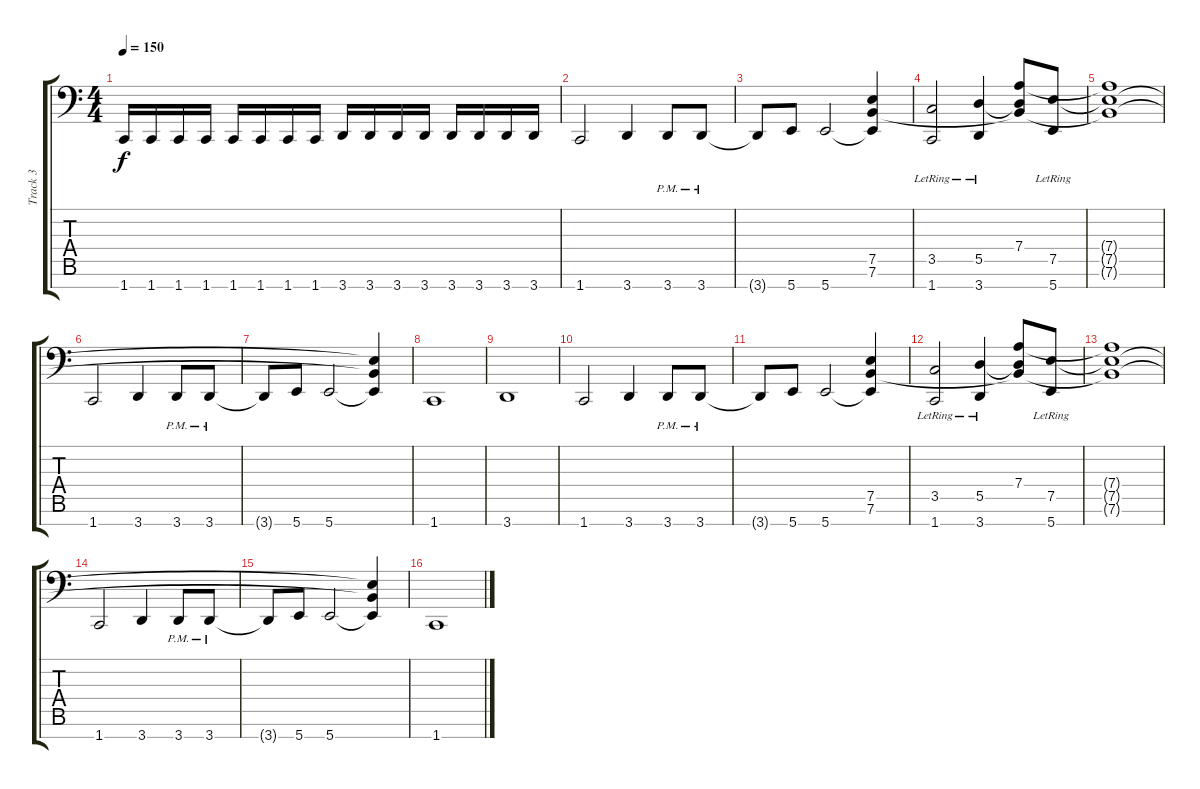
\track ("Track 3" "Track 3") {instrument electricbasspick}
\staff {score tabs}
\tuning (E3 B2 G2 D2 A1 E1 B0) {hide}
\ts (4 4)
\tempo 150
\clef f4
\ks c
1.7.16{dy f} 1.7.16 1.7.16 1.7.16 1.7.16 1.7.16 1.7.16 1.7.16 3.7.16 3.7.16 3.7.16 3.7.16 3.7.16 3.7.16 3.7.16 3.7.16 |
1.7.2 3.7.4 3.7{pm}.8 3.7{pm}.8 |
3.7{t}.8 5.7.8 5.7.2 (7.5 7.6 5.7{t}).4 |
(3.5{lr} 1.7{lr}).2 (5.5{lr} 3.7{lr}).4 (7.4 5.5{t} 7.6{t}).8 (7.5{lr} 5.7{lr}).8 |
(7.4{t} 7.5{t} 7.6{t}).1 |
1.7.2 3.7.4 3.7{pm}.8 3.7{pm}.8 |
3.7{t}.8 5.7.8 5.7.2 (7.5{t} 7.6{t} 5.7{t}).4 |
1.7.1 |
3.7.1 |
1.7.2 3.7.4 3.7{pm}.8 3.7{pm}.8 |
3.7{t}.8 5.7.8 5.7.2 (7.5 7.6 5.7{t}).4 |
(3.5{lr} 1.7{lr}).2 (5.5{lr} 3.7{lr}).4 (7.4 5.5{t} 7.6{t}).8 (7.5{lr} 5.7{lr}).8 |
(7.4{t} 7.5{t} 7.6{t}).1 |
1.7.2 3.7.4 3.7{pm}.8 3.7{pm}.8 |
3.7{t}.8 5.7.8 5.7.2 (7.5{t} 7.6{t} 5.7{t}).4 |
1.7.1
